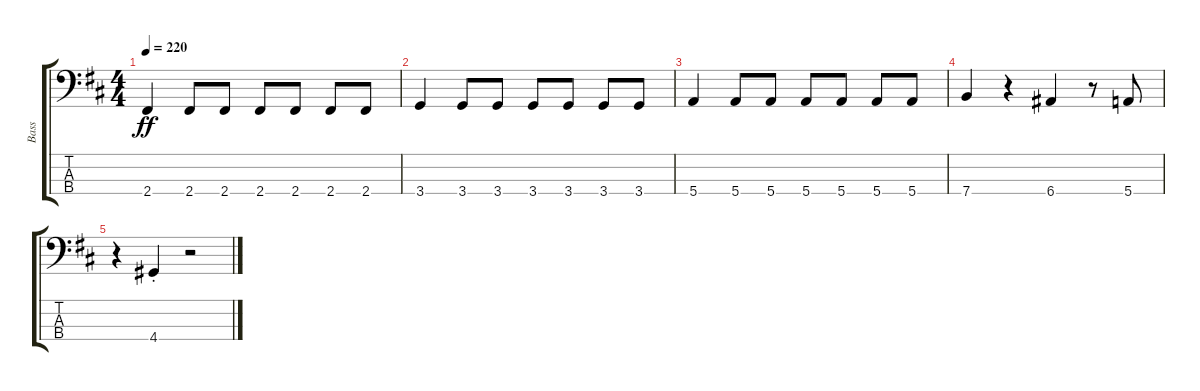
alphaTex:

\track ("Bass" "Bass") {instrument electricbasspick}
\staff {score tabs}
\tuning (G2 D2 A1 E1) {hide}
\ts (4 4)
\tempo 220
\clef f4
\ks d
2.4.4{dy ff} 2.4.8 2.4.8 2.4.8 2.4.8 2.4.8 2.4.8 |
3.4.4 3.4.8 3.4.8 3.4.8 3.4.8 3.4.8 3.4.8 |
5.4.4 5.4.8 5.4.8 5.4.8 5.4.8 5.4.8 5.4.8 |
7.4.4 r.4 6.4.4 r.8 5.4.8 |
r.4 4.4{st}.4 r.2
